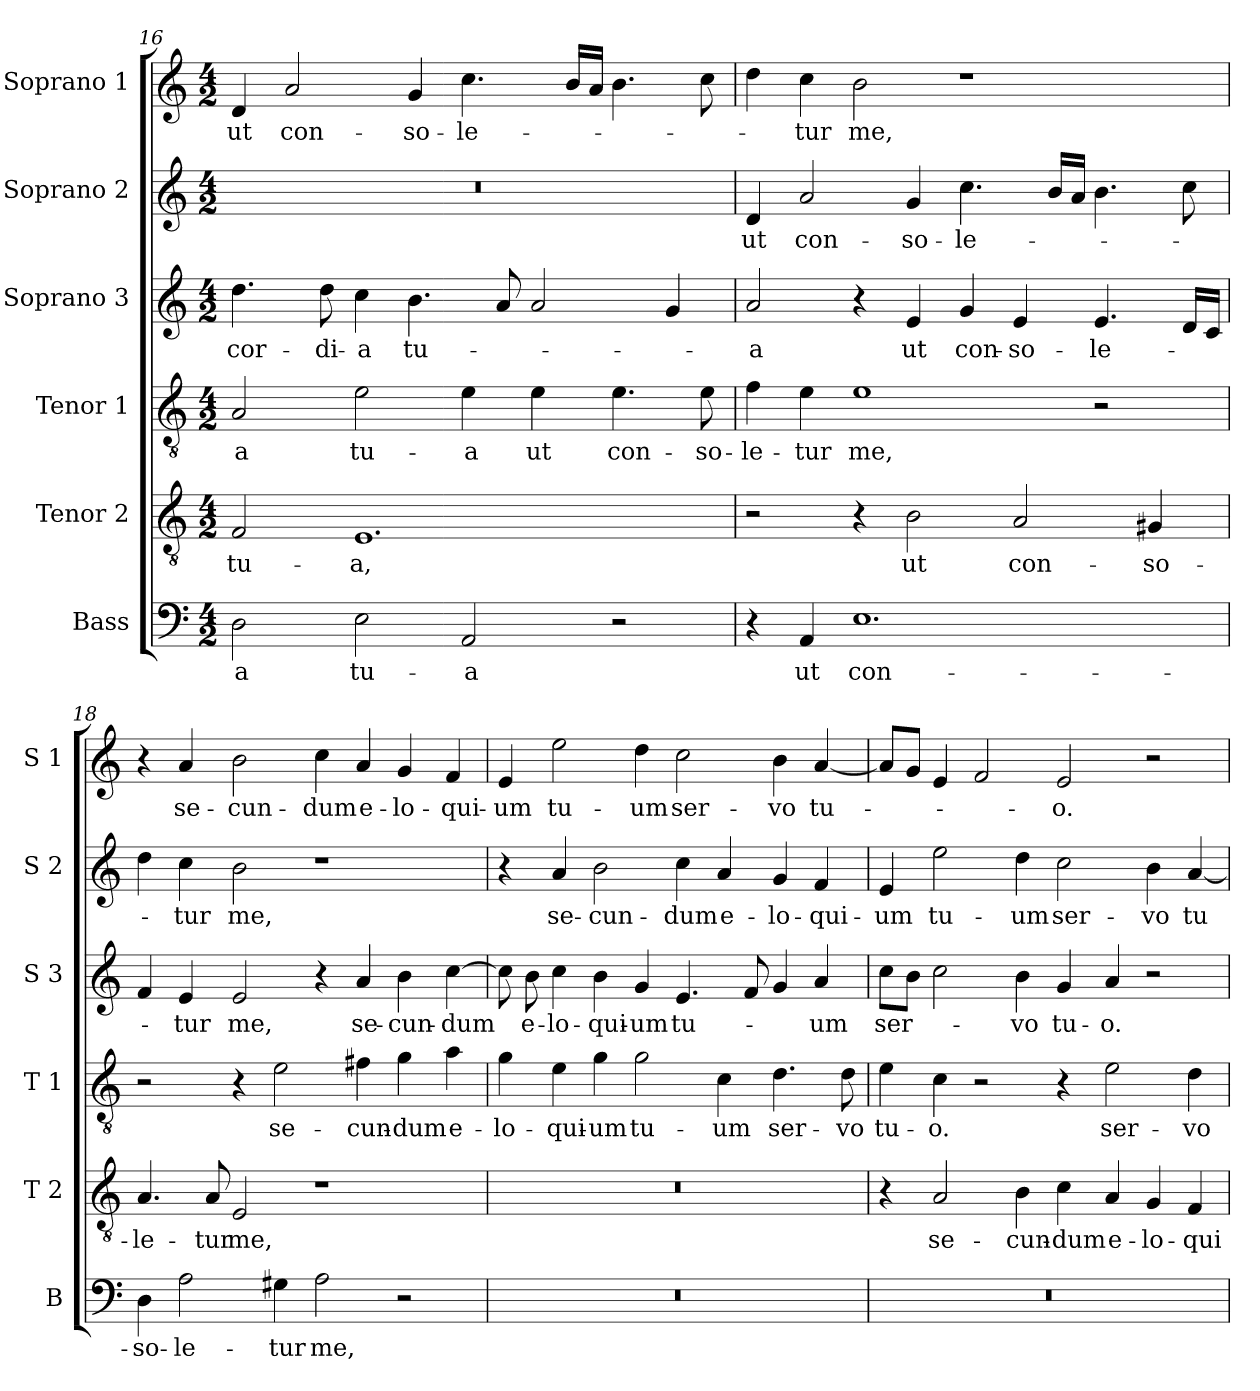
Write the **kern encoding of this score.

**kern	**text	**kern	**text	**kern	**text	**kern	**text	**kern	**text	**kern	**text
*part6	*part6	*part5	*part5	*part4	*part4	*part3	*part3	*part2	*part2	*part1	*part1
*staff6	*staff6	*staff5	*staff5	*staff4	*staff4	*staff3	*staff3	*staff2	*staff2	*staff1	*staff1
*I"Bass	*	*I"Tenor 2	*	*I"Tenor 1	*	*I"Soprano 3	*	*I"Soprano 2	*	*I"Soprano 1	*
*I'B	*	*I'T 2	*	*I'T 1	*	*I'S 3	*	*I'S 2	*	*I'S 1	*
!!LO:PB:g=z
*clefF4	*	*clefGv2	*	*clefGv2	*	*clefG2	*	*clefG2	*	*clefG2	*
*k[]	*	*k[]	*	*k[]	*	*k[]	*	*k[]	*	*k[]	*
*C:	*	*C:	*	*C:	*	*C:	*	*C:	*	*C:	*
*M4/2	*	*M4/2	*	*M4/2	*	*M4/2	*	*M4/2	*	*M4/2	*
=16	=16	=16	=16	=16	=16	=16	=16	=16	=16	=16	=16
!	!LO:LY:b	!	!LO:LY:b	!	!LO:LY:b	!	!LO:LY:b	!	!	!	!LO:LY:b
2D\	-a	2F/	tu-	2A/	-a	4.dd\	-cor-	0r	.	4d/	ut
!	!	!	!	!	!	!	!	!	!	!	!LO:LY:b
.	.	.	.	.	.	.	.	.	.	2a/	con-
!	!	!	!	!	!	!	!LO:LY:b	!	!	!	!
.	.	.	.	.	.	8dd\	-di-	.	.	.	.
!	!LO:LY:b	!	!LO:LY:b	!	!LO:LY:b	!	!LO:LY:b	!	!	!	!
2E\	tu-	1.E	-a,	2e\	tu-	4cc\	-a	.	.	.	.
!	!	!	!	!	!	!	!LO:LY:b	!	!	!	!LO:LY:b
.	.	.	.	.	.	4.b\	tu-	.	.	4g/	-so-
!	!LO:LY:b	!	!	!	!LO:LY:b	!	!	!	!	!	!LO:LY:b
2AA/	-a	.	.	4e\	-a	.	.	.	.	4.cc\	-le-
.	.	.	.	.	.	8a/	.	.	.	.	.
!	!	!	!	!	!LO:LY:b	!	!	!	!	!	!
.	.	.	.	4e\	ut	2a/	.	.	.	.	.
.	.	.	.	.	.	.	.	.	.	16b/LL	.
.	.	.	.	.	.	.	.	.	.	16a/JJ	.
!	!	!	!	!	!LO:LY:b	!	!	!	!	!	!
2r	.	.	.	4.e\	con-	.	.	.	.	4.b\	.
.	.	.	.	.	.	4g/	.	.	.	.	.
!	!	!	!	!	!LO:LY:b	!	!	!	!	!	!
.	.	.	.	8e\	-so-	.	.	.	.	8cc\	.
=17	=17	=17	=17	=17	=17	=17	=17	=17	=17	=17	=17
!	!	!	!	!	!LO:LY:b	!	!LO:LY:b	!	!LO:LY:b	!	!
4r	.	2r	.	4f\	-le-	2a/	-a	4d/	ut	4dd\	.
!	!LO:LY:b	!	!	!	!LO:LY:b	!	!	!	!LO:LY:b	!	!LO:LY:b
4AA/	ut	.	.	4e\	-tur	.	.	2a/	con-	4cc\	-tur
!	!LO:LY:b	!	!	!	!LO:LY:b	!	!	!	!	!	!LO:LY:b
1.E	con-	4r	.	1e	me,	4r	.	.	.	2b\	me,
!	!	!	!LO:LY:b	!	!	!	!LO:LY:b	!	!LO:LY:b	!	!
.	.	2B\	ut	.	.	4e/	ut	4g/	-so-	.	.
!	!	!	!	!	!	!	!LO:LY:b	!	!LO:LY:b	!	!
.	.	.	.	.	.	4g/	con-	4.cc\	-le-	1r	.
!	!	!	!LO:LY:b	!	!	!	!LO:LY:b	!	!	!	!
.	.	2A/	con-	.	.	4e/	-so-	.	.	.	.
.	.	.	.	.	.	.	.	16b/LL	.	.	.
.	.	.	.	.	.	.	.	16a/JJ	.	.	.
!	!	!	!	!	!	!	!LO:LY:b	!	!	!	!
.	.	.	.	2r	.	4.e/	-le-	4.b\	.	.	.
!	!	!	!LO:LY:b	!	!	!	!	!	!	!	!
.	.	4G#X/	-so-	.	.	.	.	.	.	.	.
.	.	.	.	.	.	16d/LL	.	8cc\	.	.	.
.	.	.	.	.	.	16c/JJ	.	.	.	.	.
=18	=18	=18	=18	=18	=18	=18	=18	=18	=18	=18	=18
!	!LO:LY:b	!	!LO:LY:b	!	!	!	!	!	!	!	!
4D\	-so-	4.A/	-le-	2r	.	4f/	.	4dd\	.	4r	.
!	!LO:LY:b	!	!	!	!	!	!LO:LY:b	!	!LO:LY:b	!	!LO:LY:b
2A\	-le-	.	.	.	.	4e/	-tur	4cc\	-tur	4a/	se-
!	!	!	!LO:LY:b	!	!	!	!	!	!	!	!
.	.	8A/	-tur	.	.	.	.	.	.	.	.
!	!	!	!LO:LY:b	!	!	!	!LO:LY:b	!	!LO:LY:b	!	!LO:LY:b
.	.	2E/	me,	4r	.	2e/	me,	2b\	me,	2b\	-cun-
!	!LO:LY:b	!	!	!	!LO:LY:b	!	!	!	!	!	!
4G#X\	-tur	.	.	2e\	se-	.	.	.	.	.	.
!	!LO:LY:b	!	!	!	!	!	!	!	!	!	!LO:LY:b
2A\	me,	1r	.	.	.	4r	.	1r	.	4cc\	-dum
!	!	!	!	!	!LO:LY:b	!	!LO:LY:b	!	!	!	!LO:LY:b
.	.	.	.	4f#X\	-cun-	4a/	se-	.	.	4a/	e-
!	!	!	!	!	!LO:LY:b	!	!LO:LY:b	!	!	!	!LO:LY:b
2r	.	.	.	4g\	-dum	4b\	-cun-	.	.	4g/	-lo-
!	!	!	!	!	!LO:LY:b	!	!LO:LY:b	!	!	!	!LO:LY:b
.	.	.	.	4a\	e-	[4cc\	-dum	.	.	4f/	-qui-
!!LO:LB:g=z
=19	=19	=19	=19	=19	=19	=19	=19	=19	=19	=19	=19
!	!	!	!	!	!LO:LY:b	!	!	!	!	!	!LO:LY:b
0r	.	0r	.	4g\	-lo-	8cc\]	.	4r	.	4e/	-um
!	!	!	!	!	!	!	!LO:LY:b	!	!	!	!
.	.	.	.	.	.	8b\	e-	.	.	.	.
!	!	!	!	!	!LO:LY:b	!	!LO:LY:b	!	!LO:LY:b	!	!LO:LY:b
.	.	.	.	4e\	-qui-	4cc\	-lo-	4a/	se-	2ee\	tu-
!	!	!	!	!	!LO:LY:b	!	!LO:LY:b	!	!LO:LY:b	!	!
.	.	.	.	4g\	-um	4b\	-qui-	2b\	-cun-	.	.
!	!	!	!	!	!LO:LY:b	!	!LO:LY:b	!	!	!	!LO:LY:b
.	.	.	.	2g\	tu-	4g/	-um	.	.	4dd\	-um
!	!	!	!	!	!	!	!LO:LY:b	!	!LO:LY:b	!	!LO:LY:b
.	.	.	.	.	.	4.e/	tu-	4cc\	-dum	2cc\	ser-
!	!	!	!	!	!LO:LY:b	!	!	!	!LO:LY:b	!	!
.	.	.	.	4c\	-um	.	.	4a/	e-	.	.
.	.	.	.	.	.	8f/	.	.	.	.	.
!	!	!	!	!	!LO:LY:b	!	!	!	!LO:LY:b	!	!LO:LY:b
.	.	.	.	4.d\	ser-	4g/	.	4g/	-lo-	4b\	-vo
!	!	!	!	!	!	!	!LO:LY:b	!	!LO:LY:b	!	!LO:LY:b
.	.	.	.	.	.	4a/	-um	4f/	-qui-	[4a/	tu-
!	!	!	!	!	!LO:LY:b	!	!	!	!	!	!
.	.	.	.	8d\	-vo	.	.	.	.	.	.
=20	=20	=20	=20	=20	=20	=20	=20	=20	=20	=20	=20
!	!	!	!	!	!LO:LY:b	!	!LO:LY:b	!	!LO:LY:b	!	!
0r	.	4r	.	4e\	tu-	8cc\L	ser-	4e/	-um	8a/L]	.
.	.	.	.	.	.	8b\J	.	.	.	8g/J	.
!	!	!	!LO:LY:b	!	!LO:LY:b	!	!	!	!LO:LY:b	!	!
.	.	2A/	se-	4c\	-o.	2cc\	.	2ee\	tu-	4e/	.
.	.	.	.	2r	.	.	.	.	.	2f/	.
!	!	!	!LO:LY:b	!	!	!	!LO:LY:b	!	!LO:LY:b	!	!
.	.	4B\	-cun-	.	.	4b\	-vo	4dd\	-um	.	.
!	!	!	!LO:LY:b	!	!	!	!LO:LY:b	!	!LO:LY:b	!	!LO:LY:b
.	.	4c\	-dum	4r	.	4g/	tu-	2cc\	ser-	2e/	-o.
!	!	!	!LO:LY:b	!	!LO:LY:b	!	!LO:LY:b	!	!	!	!
.	.	4A/	e-	2e\	ser-	4a/	-o.	.	.	.	.
!	!	!	!LO:LY:b	!	!	!	!	!	!LO:LY:b	!	!
.	.	4G/	-lo-	.	.	2r	.	4b\	-vo	2r	.
!	!	!	!LO:LY:b	!	!LO:LY:b	!	!	!	!LO:LY:b	!	!
.	.	4F/	-qui-	4d\	-vo	.	.	[4a/	tu-	.	.
=	=	=	=	=	=	=	=	=	=	=	=
*-	*-	*-	*-	*-	*-	*-	*-	*-	*-	*-	*-
